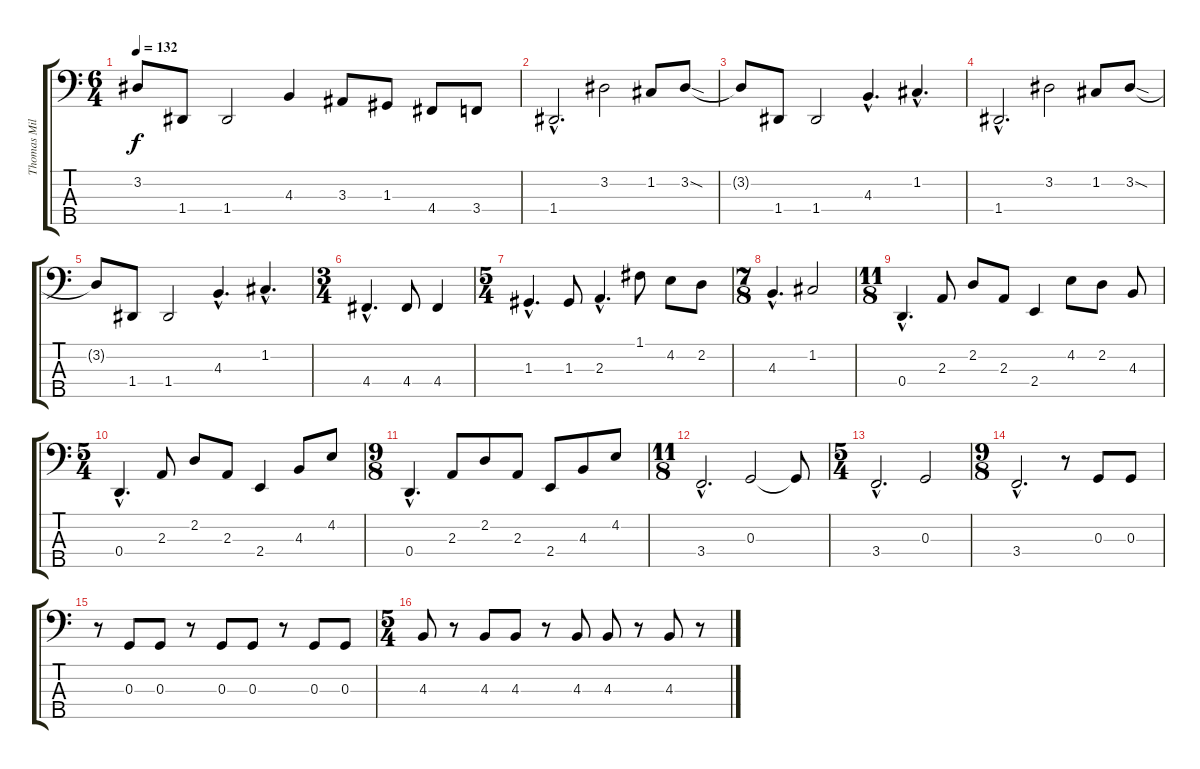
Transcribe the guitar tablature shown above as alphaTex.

\track ("Thomas Miller [Bass]" "Thomas Mil") {instrument electricbassfinger}
\staff {score tabs}
\tuning (F2 C2 G1 D1 A0) {hide}
\ts (6 4)
\tempo 132
\clef f4
\ks c
3.2{t}.8{dy f} 1.4.8 1.4.2 4.3.4 3.3.8 1.3.8 4.4.8 3.4.8 |
1.4{hac}.2{d} 3.2.2 1.2.8 3.2{sod}.8 |
3.2{t}.8 1.4.8 1.4.2 4.3{hac}.4{d} 1.2{hac}.4{d} |
1.4{hac}.2{d} 3.2.2 1.2.8 3.2{sod}.8 |
3.2{t}.8 1.4.8 1.4.2 4.3{hac}.4{d} 1.2{hac}.4{d} |
\ts (3 4)
4.4{hac}.4{d} 4.4.8 4.4.4 |
\ts (5 4)
1.3{hac}.4{d} 1.3.8 2.3{hac}.4{d} 1.1.8 4.2.8 2.2.8 |
\ts (7 8)
4.3{hac}.4{d} 1.2.2 |
\ts (11 8)
0.4{hac}.4{d} 2.3.8 2.2.8 2.3.8 2.4.4 4.2.8 2.2.8 4.3.8 |
\ts (5 4)
0.4{hac}.4{d} 2.3.8 2.2.8 2.3.8 2.4.4 4.3.8 4.2.8 |
\ts (9 8)
0.4{hac}.4{d} 2.3.8 2.2.8 2.3.8 2.4.8 4.3.8 4.2.8 |
\ts (11 8)
3.4{hac}.2{d} 0.3.2 0.3{t}.8 |
\ts (5 4)
3.4{hac}.2{d} 0.3.2 |
\ts (9 8)
3.4{hac}.2{d} r.8 0.3.8 0.3.8 |
r.8 0.3.8 0.3.8 r.8 0.3.8 0.3.8 r.8 0.3.8 0.3.8 |
\ts (5 4)
4.3.8 r.8 4.3.8 4.3.8 r.8 4.3.8 4.3.8 r.8 4.3.8 r.8
